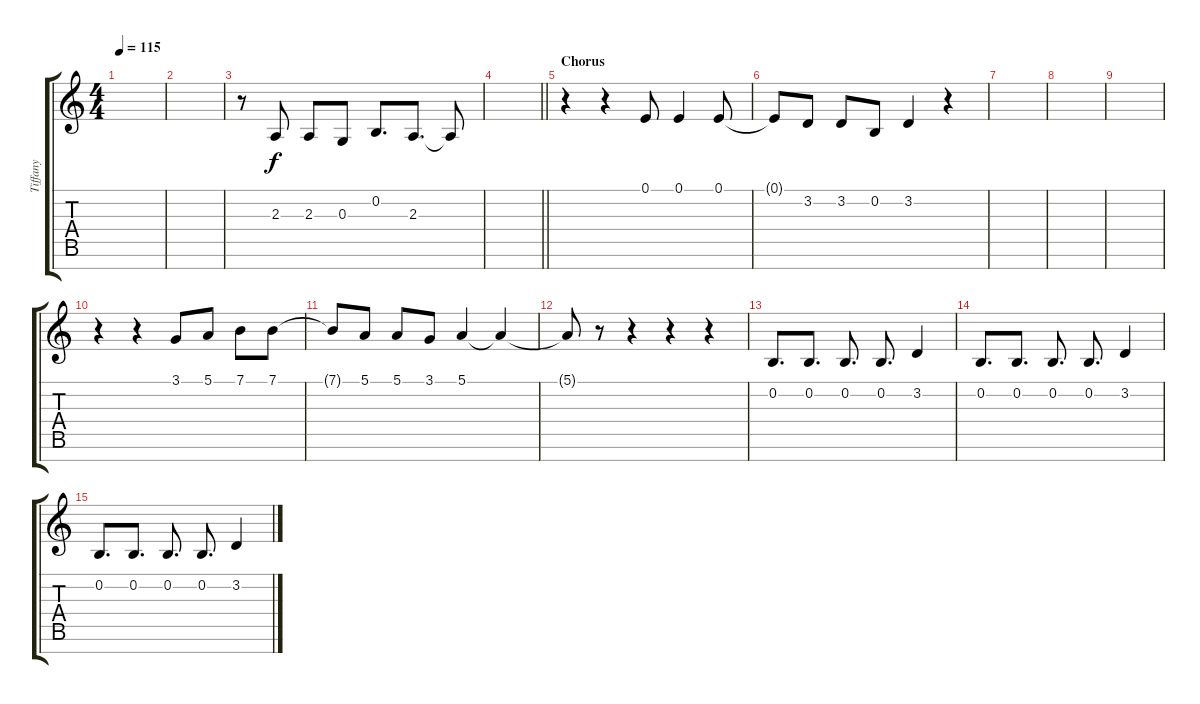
\track ("Tiffany" "Tiffany") {instrument sopranosax}
\staff {score tabs}
\tuning (E4 B3 G3 D3 A2 E2 B1) {hide}
\ts (4 4)
\tempo 115
\clef g2
\ks c
|
|
r.8{volume 9} 2.3.8 2.3.8 0.3.8 0.2.8{d} 2.3.8{d} 2.3{t}.8 |
\barLineRight lightlight
|
\section ("" "Chorus")
r.4 r.4 0.1.8 0.1.4 0.1.8 |
0.1{t}.8 3.2.8 3.2.8 0.2.8 3.2.4 r.4 |
|
|
|
r.4 r.4 3.1.8{volume 16} 5.1.8 7.1.8 7.1.8 |
7.1{t}.8 5.1.8 5.1.8 3.1.8 5.1.4 5.1{t}.4 |
5.1{t}.8 r.8 r.4 r.4 r.4 |
0.2.8{d volume 9} 0.2.8{d} 0.2.8{d} 0.2.8{d} 3.2.4 |
0.2.8{d} 0.2.8{d} 0.2.8{d} 0.2.8{d} 3.2.4 |
0.2.8{d} 0.2.8{d} 0.2.8{d} 0.2.8{d} 3.2.4
